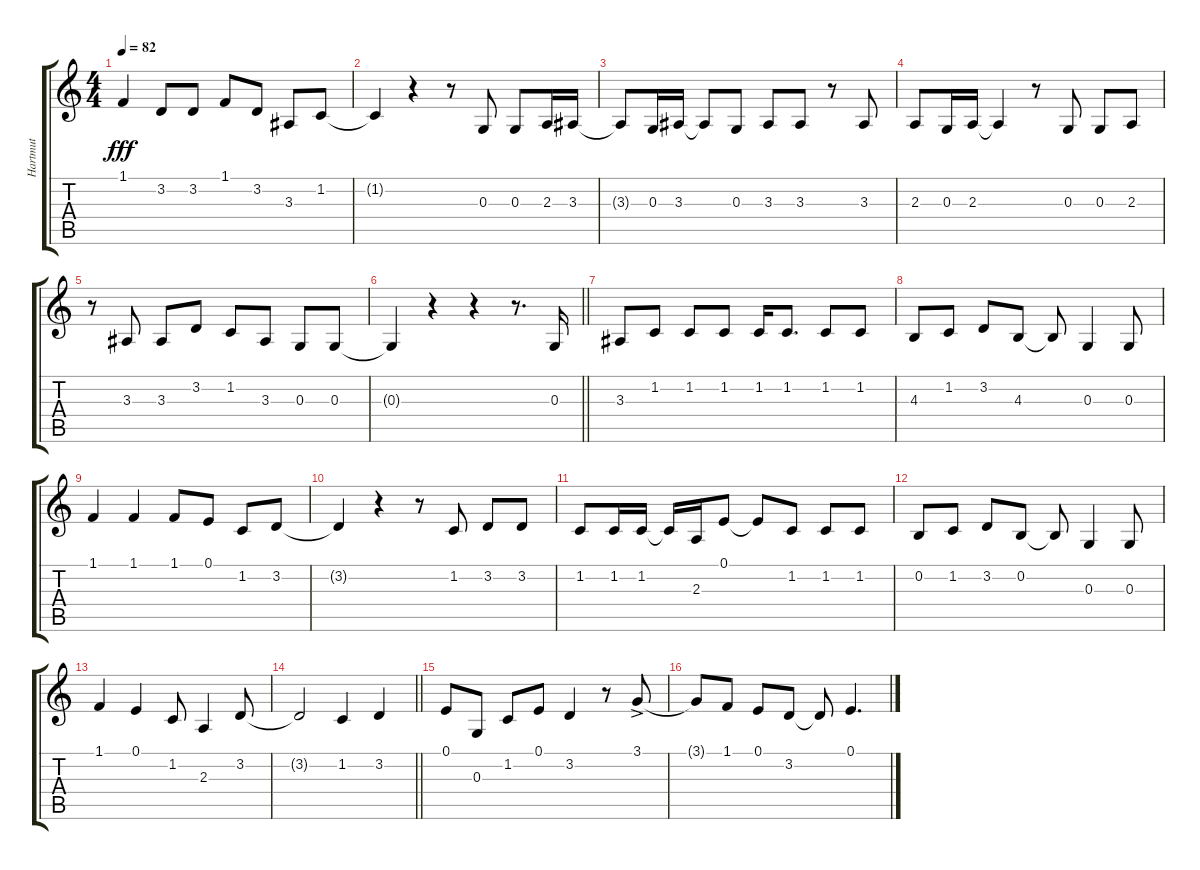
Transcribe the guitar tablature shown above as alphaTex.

\track ("Hartmut" "Hartmut") {instrument tenorsax}
\staff {score tabs}
\tuning (E4 B3 G3 D3 A2 E2) {hide}
\ts (4 4)
\tempo 82
\clef g2
\ks c
1.1.4{dy fff} 3.2.8 3.2.8 1.1.8 3.2.8 3.3.8 1.2.8 |
1.2{t}.4 r.4 r.8 0.3.8 0.3.8 2.3.16 3.3.16 |
3.3{t}.8 0.3.16 3.3.16 3.3{t}.8 0.3.8 3.3.8 3.3.8 r.8 3.3.8 |
2.3.8 0.3.16 2.3.16 2.3{t}.4 r.8 0.3.8 0.3.8 2.3.8 |
r.8 3.3.8 3.3.8 3.2.8 1.2.8 3.3.8 0.3.8 0.3.8 |
\barLineRight lightlight
0.3{t}.4 r.4 r.4 r.8{d} 0.3.16 |
3.3.8 1.2.8 1.2.8 1.2.8 1.2.16 1.2.8{d} 1.2.8 1.2.8 |
4.3.8 1.2.8 3.2.8 4.3.8 4.3{t}.8 0.3.4 0.3.8 |
1.1.4 1.1.4 1.1.8 0.1.8 1.2.8 3.2.8 |
3.2{t}.4 r.4 r.8 1.2.8 3.2.8 3.2.8 |
1.2.8 1.2.16 1.2.16 1.2{t}.16 2.3.16 0.1.8 0.1{t}.8 1.2.8 1.2.8 1.2.8 |
0.2.8 1.2.8 3.2.8 0.2.8 0.2{t}.8 0.3.4 0.3.8 |
1.1.4 0.1.4 1.2.8 2.3.4 3.2.8 |
\barLineRight lightlight
3.2{t}.2 1.2.4 3.2.4 |
0.1.8 0.3.8 1.2.8 0.1.8 3.2.4 r.8 3.1{ac}.8 |
3.1{t}.8 1.1.8 0.1.8 3.2.8 3.2{t}.8 0.1.4{d}
